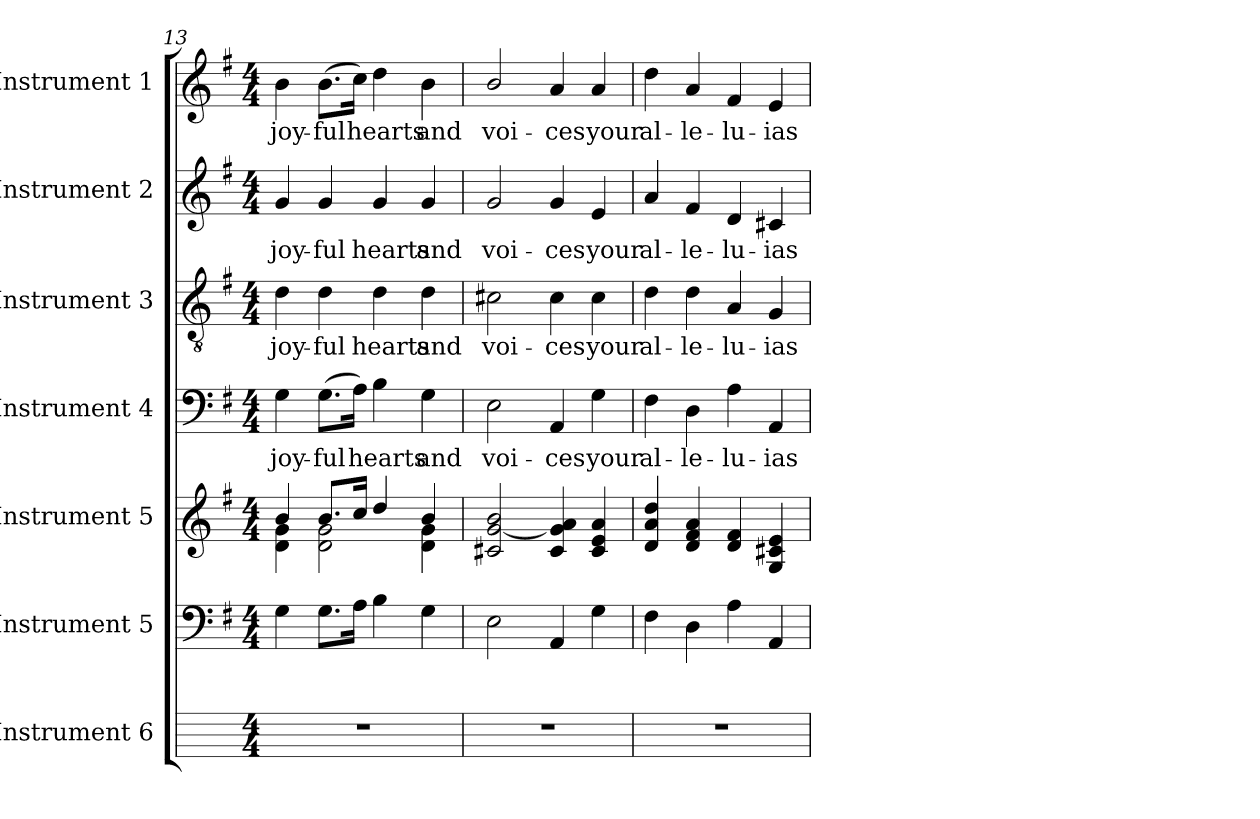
**kern	**kern	**kern	**kern	**text	**kern	**text	**kern	**text	**kern	**text
*part7	*part6	*part5	*part4	*part4	*part3	*part3	*part2	*part2	*part1	*part1
*staff7	*staff6	*staff5	*staff4	*staff4	*staff3	*staff3	*staff2	*staff2	*staff1	*staff1
*I"Instrument 6	*I"Instrument 5	*I"Instrument 5	*I"Instrument 4	*	*I"Instrument 3	*	*I"Instrument 2	*	*I"Instrument 1	*
!!LO:PB:g=z
*	*clefF4	*clefG2	*clefF4	*	*clefGv2	*	*clefG2	*	*clefG2	*
*k[]	*k[f#]	*k[f#]	*k[f#]	*	*k[f#]	*	*k[f#]	*	*k[f#]	*
*C:	*G:	*G:	*G:	*	*G:	*	*G:	*	*G:	*
*M4/4	*M4/4	*M4/4	*M4/4	*	*M4/4	*	*M4/4	*	*M4/4	*
=13	=13	=13	=13	=13	=13	=13	=13	=13	=13	=13
*	*	*^	*	*	*	*	*	*	*	*
!	!	!	!	!	!LO:LY:b:cj	!	!LO:LY:b:cj	!	!LO:LY:b:cj	!	!LO:LY:b:cj
1r	4G\	4b/	4d\ 4g\	4G\	joy-	4d\	joy-	4g/	joy-	4b\	joy-
!	!	!	!	!	!LO:LY:b:cj	!	!LO:LY:b:cj	!	!LO:LY:b:cj	!	!LO:LY:b:cj
.	8.G\L	8.b/L	2d\ 2g\	(>8.G\L	-ful	4d\	-ful	4g/	-ful	(>8.b\L	-ful
!	!	!	!	!	!LO:LY:b:cj	!	!	!	!	!	!LO:LY:b:cj
.	16A\J	16cc/J	.	16A\J)	hearts	.	.	.	.	16cc\J)	hearts
!	!	!	!	!	!LO:LY:b:cj	!	!LO:LY:b:cj	!	!LO:LY:b:cj	!	!LO:LY:b:cj
.	4B\	4dd/	.	4B\	.	4d\	hearts	4g/	hearts	4dd\	.
!	!	!	!	!	!LO:LY:b:cj	!	!LO:LY:b:cj	!	!LO:LY:b:cj	!	!LO:LY:b:cj
.	4G\	4b/	4g\ 4d\	4G\	and	4d\	and	4g/	and	4b\	and
=14	=14	=14	=14	=14	=14	=14	=14	=14	=14	=14	=14
!	!	!	!	!	!LO:LY:b:cj	!	!LO:LY:b:cj	!	!LO:LY:b:cj	!	!LO:LY:b:cj
*	*	*v	*v	*	*	*	*	*	*	*	*
1r	2E\	2b/ [<2g/ 2c#X/	2E\	voi-	2c#X\	voi-	2g/	voi-	2b/	voi-
!	!	!	!	!LO:LY:b:cj	!	!LO:LY:b:cj	!	!LO:LY:b:cj	!	!LO:LY:b:cj
.	4AA/	4g/] 4c#/ 4a/	4AA/	-ces	4c#\	-ces	4g/	-ces	4a/	-ces
!	!	!	!	!LO:LY:b:cj	!	!LO:LY:b:cj	!	!LO:LY:b:cj	!	!LO:LY:b:cj
.	4G\	4a/ 4c#/ 4e/	4G\	your	4c#\	your	4e/	your	4a/	your
=15	=15	=15	=15	=15	=15	=15	=15	=15	=15	=15
!	!	!	!	!LO:LY:b:cj	!	!LO:LY:b:cj	!	!LO:LY:b:cj	!	!LO:LY:b:cj
1r	4F#\	4dd/ 4a/ 4d/	4F#\	al-	4d\	al-	4a/	al-	4dd\	al-
!	!	!	!	!LO:LY:b:cj	!	!LO:LY:b:cj	!	!LO:LY:b:cj	!	!LO:LY:b:cj
.	4D\	4a/ 4d/ 4f#/	4D\	-le-	4d\	-le-	4f#/	-le-	4a/	-le-
!	!	!	!	!LO:LY:b:cj	!	!LO:LY:b:cj	!	!LO:LY:b:cj	!	!LO:LY:b:cj
.	4A\	4d/ 4f#/	4A\	-lu-	4A/	-lu-	4d/	-lu-	4f#/	-lu-
!	!	!	!	!LO:LY:b:cj	!	!LO:LY:b:cj	!	!LO:LY:b:cj	!	!LO:LY:b:cj
.	4AA/	4e/ 4G/ 4c#X/	4AA/	-ias	4G/	-ias	4c#X/	-ias	4e/	-ias
=	=	=	=	=	=	=	=	=	=	=
*-	*-	*-	*-	*-	*-	*-	*-	*-	*-	*-
